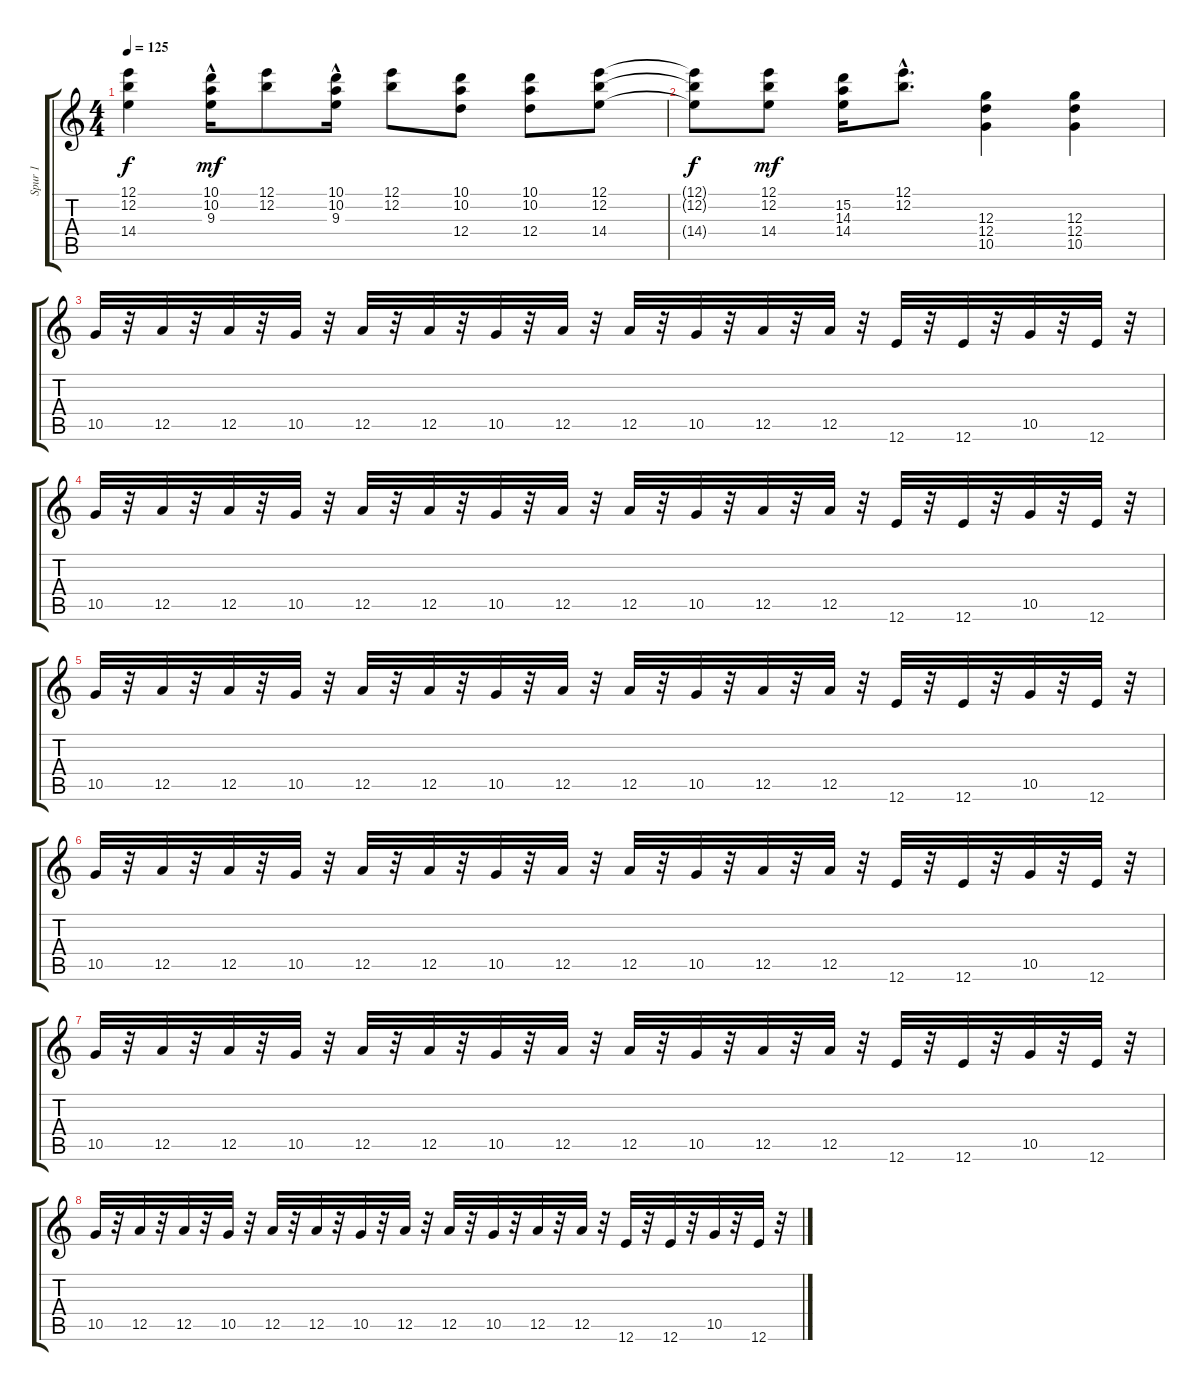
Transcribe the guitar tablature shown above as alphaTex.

\track ("Spur 1" "Spur 1") {instrument overdrivenguitar}
\staff {score tabs}
\tuning (E4 B3 G3 D3 A2 E2) {hide}
\ts (4 4)
\tempo 125
\clef g2
\ks c
(12.1{t} 12.2{t} 14.4{t}).4{dy f} (10.1 10.2 9.3{hac}).16{dy mf} (12.1 12.2).8 (10.1 10.2 9.3{hac}).16 (12.1 12.2).8 (10.1 10.2 12.4).8 (10.1 10.2 12.4).8 (12.1 12.2 14.4).8 |
(12.1{t} 12.2{t} 14.4{t}).8{dy f} (12.1 12.2 14.4).8{dy mf} (15.2 14.3 14.4).16 (12.1{hac} 12.2{hac}).8{d} (12.3 12.4 10.5).4 (12.3 12.4 10.5).4 |
10.5.32 r.32 12.5.32 r.32 12.5.32 r.32 10.5.32 r.32 12.5.32 r.32 12.5.32 r.32 10.5.32 r.32 12.5.32 r.32 12.5.32 r.32 10.5.32 r.32 12.5.32 r.32 12.5.32 r.32 12.6.32 r.32 12.6.32 r.32 10.5.32 r.32 12.6.32 r.32 |
10.5.32 r.32 12.5.32 r.32 12.5.32 r.32 10.5.32 r.32 12.5.32 r.32 12.5.32 r.32 10.5.32 r.32 12.5.32 r.32 12.5.32 r.32 10.5.32 r.32 12.5.32 r.32 12.5.32 r.32 12.6.32 r.32 12.6.32 r.32 10.5.32 r.32 12.6.32 r.32 |
10.5.32 r.32 12.5.32 r.32 12.5.32 r.32 10.5.32 r.32 12.5.32 r.32 12.5.32 r.32 10.5.32 r.32 12.5.32 r.32 12.5.32 r.32 10.5.32 r.32 12.5.32 r.32 12.5.32 r.32 12.6.32 r.32 12.6.32 r.32 10.5.32 r.32 12.6.32 r.32 |
10.5.32 r.32 12.5.32 r.32 12.5.32 r.32 10.5.32 r.32 12.5.32 r.32 12.5.32 r.32 10.5.32 r.32 12.5.32 r.32 12.5.32 r.32 10.5.32 r.32 12.5.32 r.32 12.5.32 r.32 12.6.32 r.32 12.6.32 r.32 10.5.32 r.32 12.6.32 r.32 |
10.5.32 r.32 12.5.32 r.32 12.5.32 r.32 10.5.32 r.32 12.5.32 r.32 12.5.32 r.32 10.5.32 r.32 12.5.32 r.32 12.5.32 r.32 10.5.32 r.32 12.5.32 r.32 12.5.32 r.32 12.6.32 r.32 12.6.32 r.32 10.5.32 r.32 12.6.32 r.32 |
10.5.32 r.32 12.5.32 r.32 12.5.32 r.32 10.5.32 r.32 12.5.32 r.32 12.5.32 r.32 10.5.32 r.32 12.5.32 r.32 12.5.32 r.32 10.5.32 r.32 12.5.32 r.32 12.5.32 r.32 12.6.32 r.32 12.6.32 r.32 10.5.32 r.32 12.6.32 r.32
